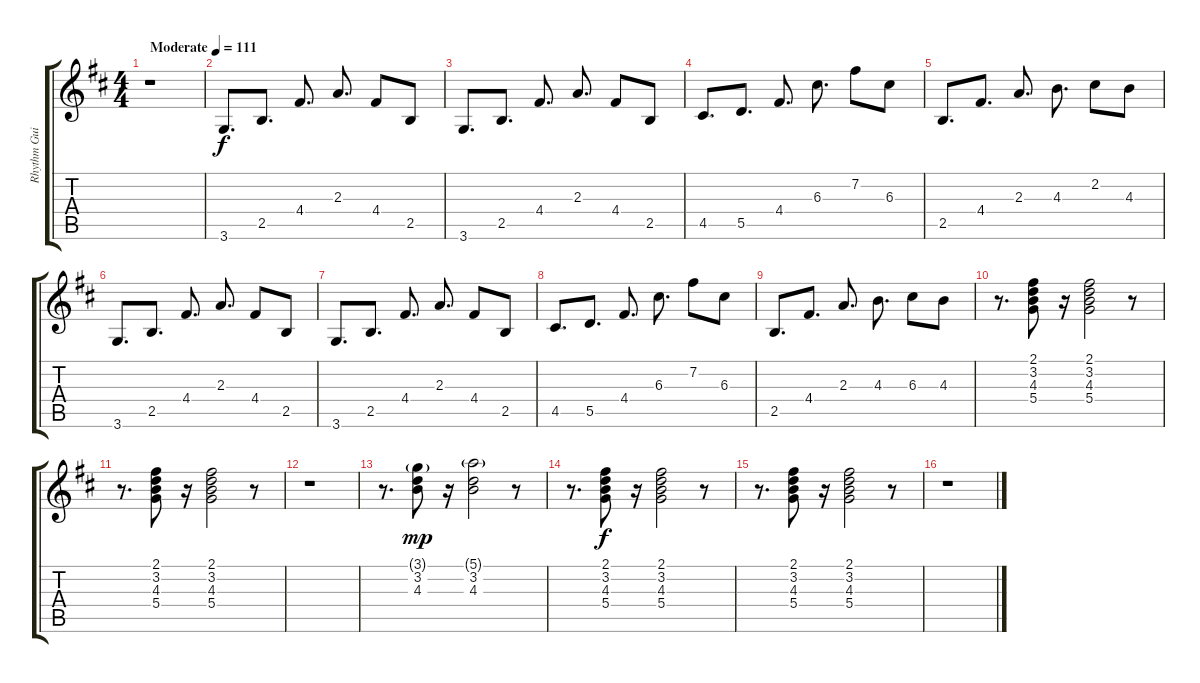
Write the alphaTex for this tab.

\track ("Rhythm Guitar" "Rhythm Gui") {instrument electricguitarclean}
\staff {score tabs}
\tuning (E4 B3 G3 D3 A2 E2) {hide}
\ts (4 4)
\tempo (111 "Moderate")
\clef g2
\ks d
r.1{dy f instrument electricguitarclean} |
3.6.8{d} 2.5.8{d} 4.4.8{d} 2.3.8{d} 4.4.8 2.5.8 |
3.6.8{d} 2.5.8{d} 4.4.8{d} 2.3.8{d} 4.4.8 2.5.8 |
4.5.8{d} 5.5.8{d} 4.4.8{d} 6.3.8{d} 7.2.8 6.3.8 |
2.5.8{d} 4.4.8{d} 2.3.8{d} 4.3.8{d} 2.2.8 4.3.8 |
3.6.8{d} 2.5.8{d} 4.4.8{d} 2.3.8{d} 4.4.8 2.5.8 |
3.6.8{d} 2.5.8{d} 4.4.8{d} 2.3.8{d} 4.4.8 2.5.8 |
4.5.8{d} 5.5.8{d} 4.4.8{d} 6.3.8{d} 7.2.8 6.3.8 |
2.5.8{d} 4.4.8{d} 2.3.8{d} 4.3.8{d} 6.3.8 4.3.8 |
r.8{d instrument electricguitarjazz} (2.1 3.2 4.3 5.4).8 r.16 (2.1 3.2 4.3 5.4).2 r.8 |
r.8{d} (2.1 3.2 4.3 5.4).8 r.16 (2.1 3.2 4.3 5.4).2 r.8 |
r.1 |
r.8{d} (3.1{g} 3.2 4.3).8{dy mp} r.16 (5.1{g} 3.2 4.3).2 r.8 |
r.8{d} (2.1 3.2 4.3 5.4).8{dy f} r.16 (2.1 3.2 4.3 5.4).2 r.8 |
r.8{d} (2.1 3.2 4.3 5.4).8 r.16 (2.1 3.2 4.3 5.4).2 r.8 |
r.1
